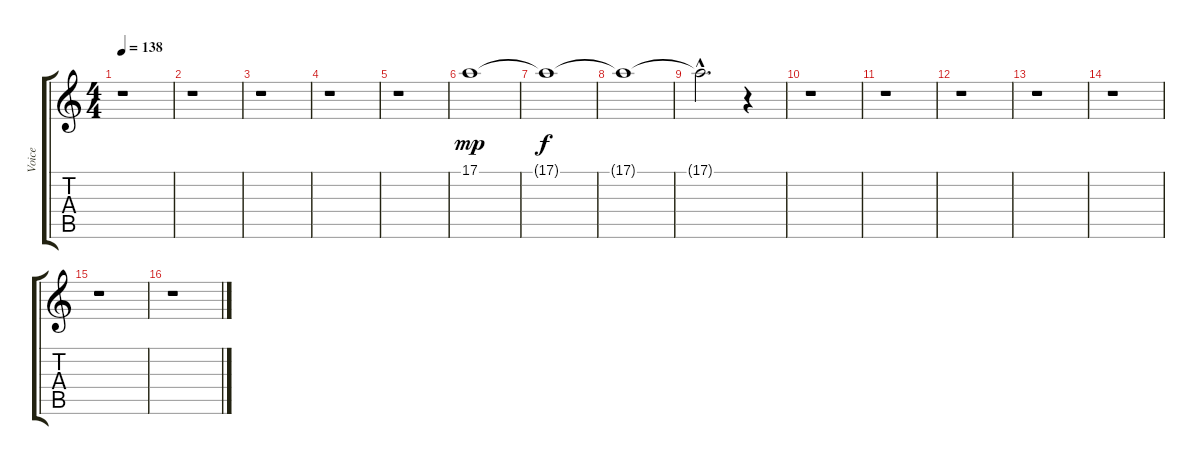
\track ("Voice" "Voice") {instrument lead2sawtooth}
\staff {score tabs}
\tuning (E4 B3 G3 D3 A2 E2) {hide}
\ts (4 4)
\tempo 138
\clef g2
\ks c
r.1{dy mp instrument lead2sawtooth} |
r.1 |
r.1 |
r.1 |
r.1 |
17.1.1 |
17.1{t}.1{dy f} |
17.1{t}.1 |
17.1{hac t}.2{d} r.4 |
r.1 |
r.1 |
r.1 |
r.1 |
r.1 |
r.1 |
r.1
